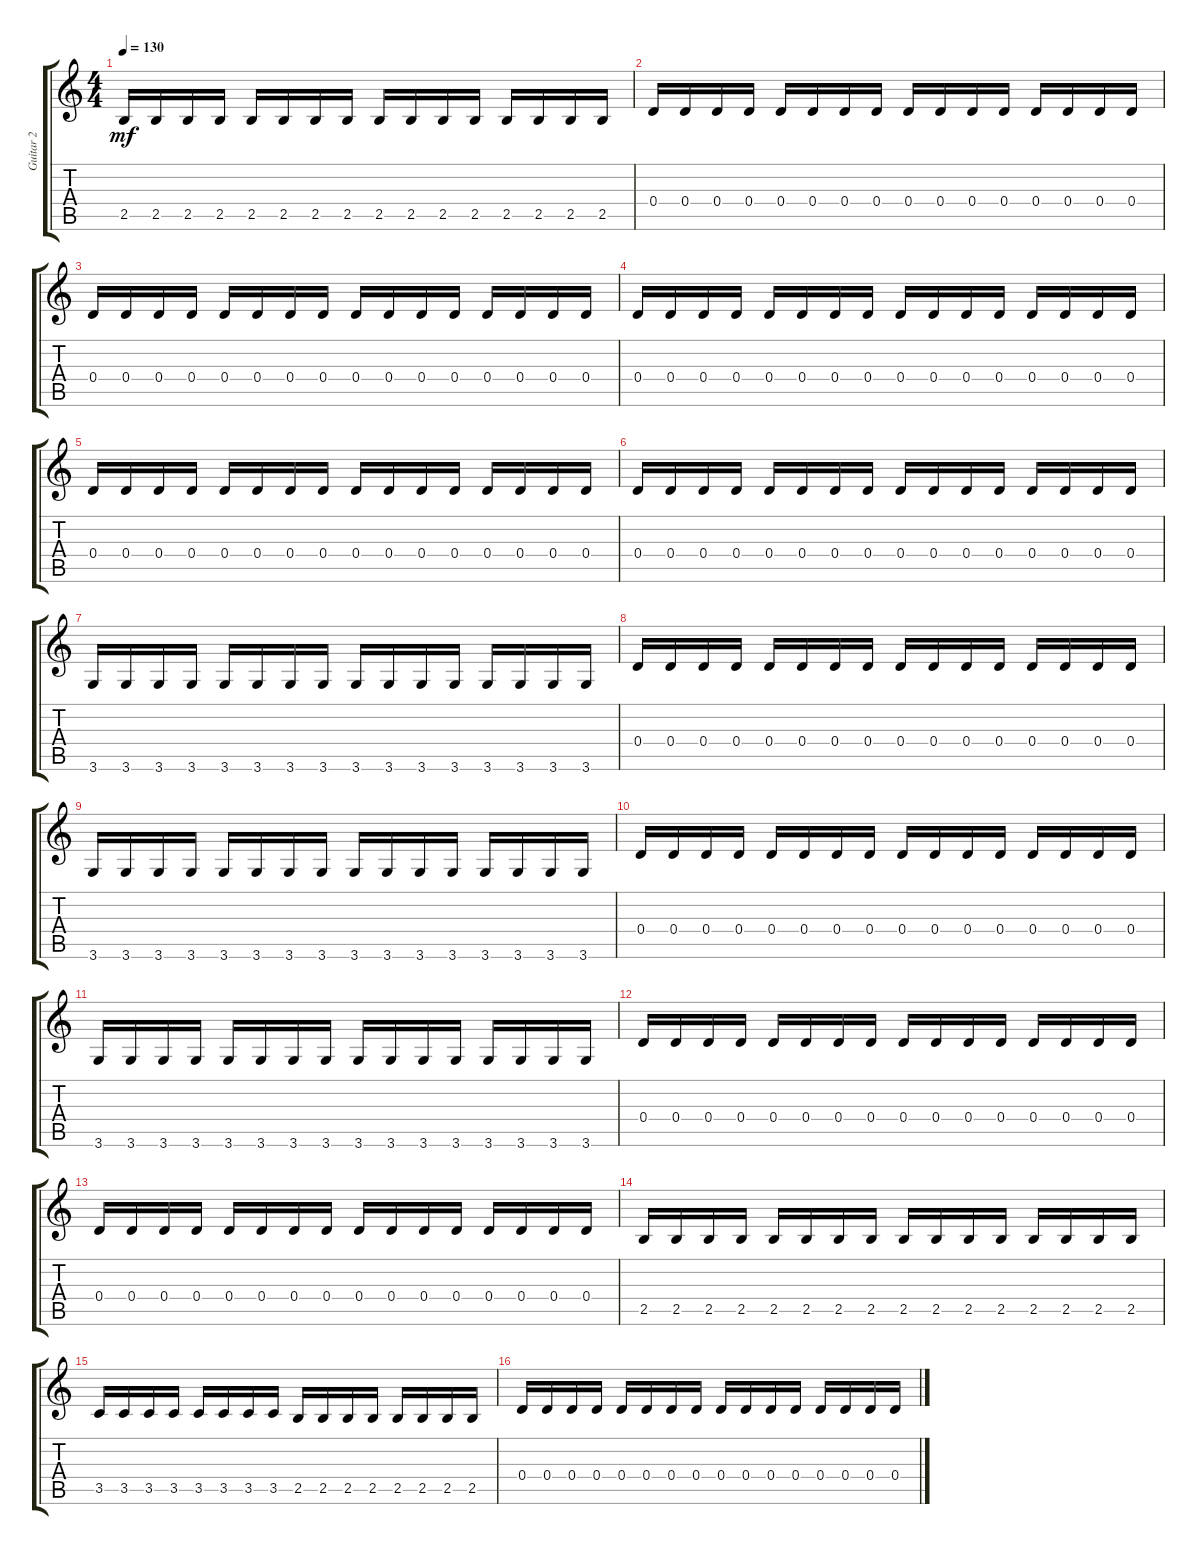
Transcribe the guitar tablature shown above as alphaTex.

\track ("Guitar 2" "Guitar 2") {instrument electricguitarmuted}
\staff {score tabs}
\tuning (E4 B3 G3 D3 A2 E2) {hide}
\ts (4 4)
\tempo 130
\clef g2
\ks c
2.5.16{dy mf} 2.5.16 2.5.16 2.5.16 2.5.16 2.5.16 2.5.16 2.5.16 2.5.16 2.5.16 2.5.16 2.5.16 2.5.16 2.5.16 2.5.16 2.5.16 |
0.4.16 0.4.16 0.4.16 0.4.16 0.4.16 0.4.16 0.4.16 0.4.16 0.4.16 0.4.16 0.4.16 0.4.16 0.4.16 0.4.16 0.4.16 0.4.16 |
0.4.16 0.4.16 0.4.16 0.4.16 0.4.16 0.4.16 0.4.16 0.4.16 0.4.16 0.4.16 0.4.16 0.4.16 0.4.16 0.4.16 0.4.16 0.4.16 |
0.4.16 0.4.16 0.4.16 0.4.16 0.4.16 0.4.16 0.4.16 0.4.16 0.4.16 0.4.16 0.4.16 0.4.16 0.4.16 0.4.16 0.4.16 0.4.16 |
0.4.16 0.4.16 0.4.16 0.4.16 0.4.16 0.4.16 0.4.16 0.4.16 0.4.16 0.4.16 0.4.16 0.4.16 0.4.16 0.4.16 0.4.16 0.4.16 |
0.4.16 0.4.16 0.4.16 0.4.16 0.4.16 0.4.16 0.4.16 0.4.16 0.4.16 0.4.16 0.4.16 0.4.16 0.4.16 0.4.16 0.4.16 0.4.16 |
3.6.16 3.6.16 3.6.16 3.6.16 3.6.16 3.6.16 3.6.16 3.6.16 3.6.16 3.6.16 3.6.16 3.6.16 3.6.16 3.6.16 3.6.16 3.6.16 |
0.4.16 0.4.16 0.4.16 0.4.16 0.4.16 0.4.16 0.4.16 0.4.16 0.4.16 0.4.16 0.4.16 0.4.16 0.4.16 0.4.16 0.4.16 0.4.16 |
3.6.16 3.6.16 3.6.16 3.6.16 3.6.16 3.6.16 3.6.16 3.6.16 3.6.16 3.6.16 3.6.16 3.6.16 3.6.16 3.6.16 3.6.16 3.6.16 |
0.4.16 0.4.16 0.4.16 0.4.16 0.4.16 0.4.16 0.4.16 0.4.16 0.4.16 0.4.16 0.4.16 0.4.16 0.4.16 0.4.16 0.4.16 0.4.16 |
3.6.16 3.6.16 3.6.16 3.6.16 3.6.16 3.6.16 3.6.16 3.6.16 3.6.16 3.6.16 3.6.16 3.6.16 3.6.16 3.6.16 3.6.16 3.6.16 |
0.4.16 0.4.16 0.4.16 0.4.16 0.4.16 0.4.16 0.4.16 0.4.16 0.4.16 0.4.16 0.4.16 0.4.16 0.4.16 0.4.16 0.4.16 0.4.16 |
0.4.16 0.4.16 0.4.16 0.4.16 0.4.16 0.4.16 0.4.16 0.4.16 0.4.16 0.4.16 0.4.16 0.4.16 0.4.16 0.4.16 0.4.16 0.4.16 |
2.5.16 2.5.16 2.5.16 2.5.16 2.5.16 2.5.16 2.5.16 2.5.16 2.5.16 2.5.16 2.5.16 2.5.16 2.5.16 2.5.16 2.5.16 2.5.16 |
3.5.16 3.5.16 3.5.16 3.5.16 3.5.16 3.5.16 3.5.16 3.5.16 2.5.16 2.5.16 2.5.16 2.5.16 2.5.16 2.5.16 2.5.16 2.5.16 |
0.4.16 0.4.16 0.4.16 0.4.16 0.4.16 0.4.16 0.4.16 0.4.16 0.4.16 0.4.16 0.4.16 0.4.16 0.4.16 0.4.16 0.4.16 0.4.16
